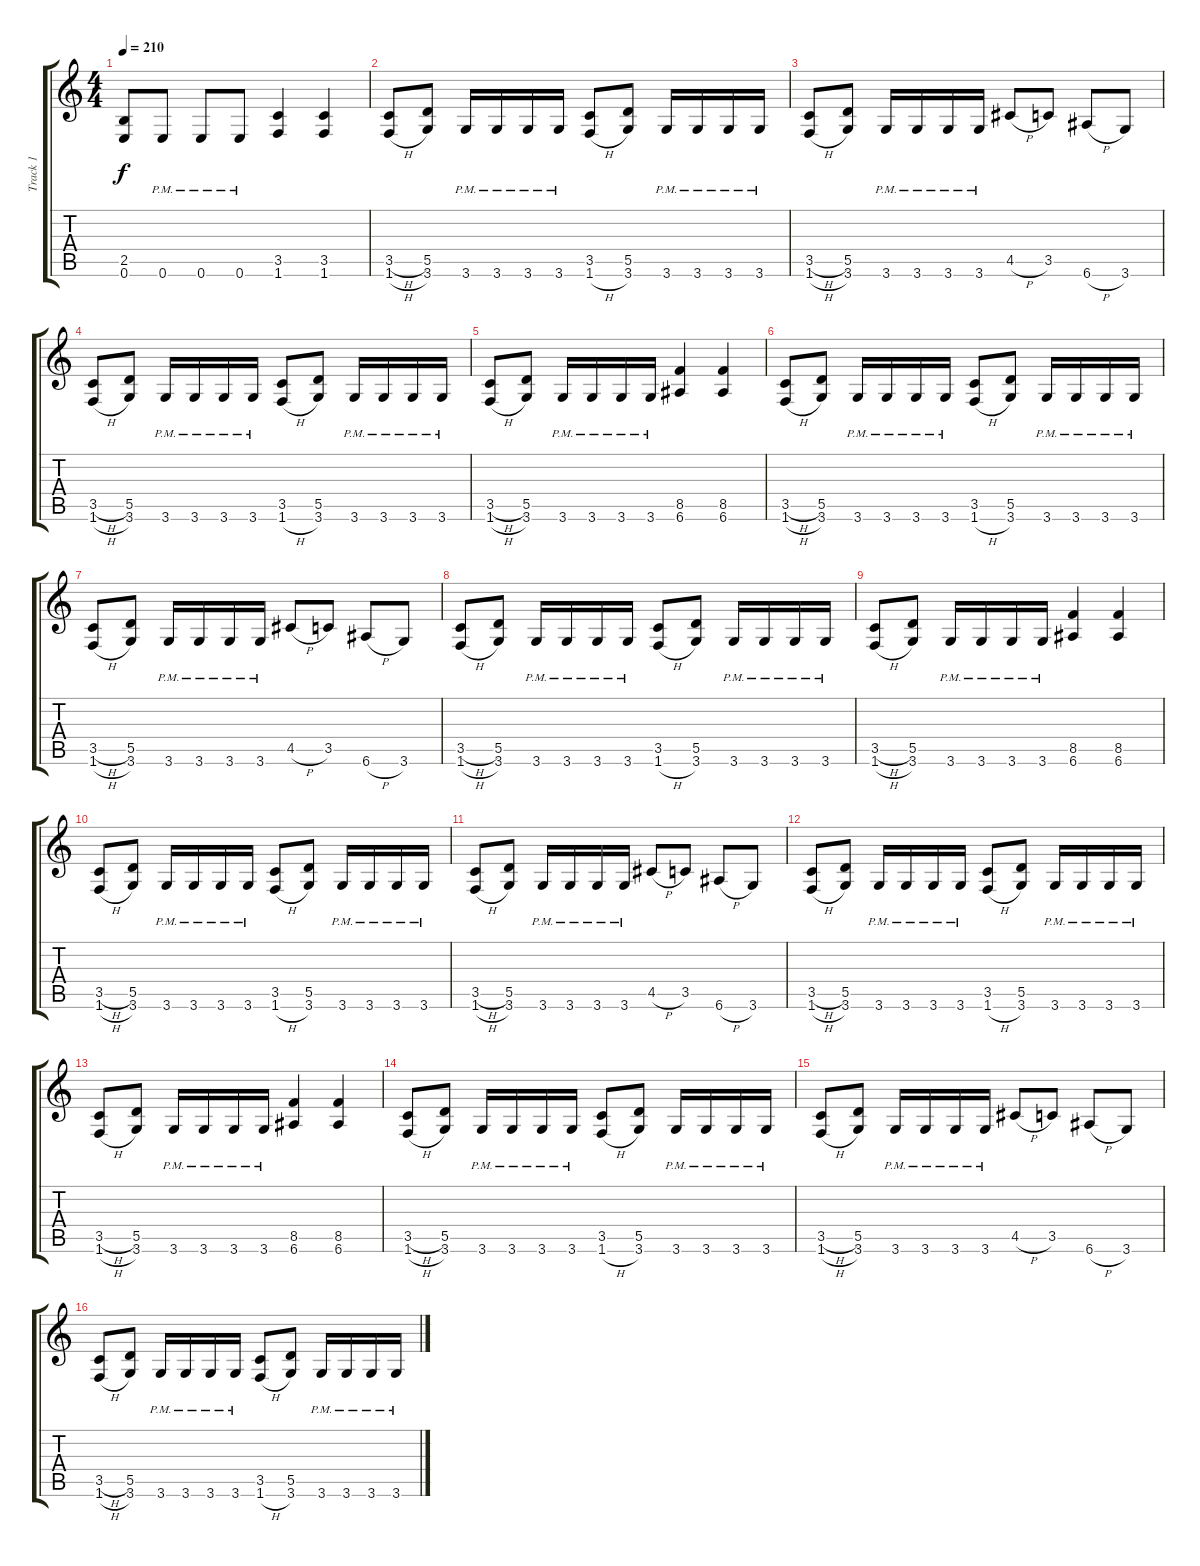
\track ("Track 1" "Track 1") {instrument distortionguitar}
\staff {score tabs}
\tuning (E4 B3 G3 D3 A2 E2) {hide}
\ts (4 4)
\tempo 210
\clef g2
\ks c
(2.5 0.6).8{dy f} 0.6{pm}.8 0.6{pm}.8 0.6{pm}.8 (3.5 1.6).4 (3.5 1.6).4 |
(3.5{h} 1.6{h}).8 (5.5 3.6).8 3.6{pm}.16 3.6{pm}.16 3.6{pm}.16 3.6{pm}.16 (3.5 1.6{h}).8 (5.5 3.6).8 3.6{pm}.16 3.6{pm}.16 3.6{pm}.16 3.6{pm}.16 |
(3.5{h} 1.6{h}).8 (5.5 3.6).8 3.6{pm}.16 3.6{pm}.16 3.6{pm}.16 3.6{pm}.16 4.5{h}.8 3.5.8 6.6{h}.8 3.6.8 |
(3.5{h} 1.6{h}).8 (5.5 3.6).8 3.6{pm}.16 3.6{pm}.16 3.6{pm}.16 3.6{pm}.16 (3.5 1.6{h}).8 (5.5 3.6).8 3.6{pm}.16 3.6{pm}.16 3.6{pm}.16 3.6{pm}.16 |
(3.5{h} 1.6{h}).8 (5.5 3.6).8 3.6{pm}.16 3.6{pm}.16 3.6{pm}.16 3.6{pm}.16 (8.5 6.6).4 (8.5 6.6).4 |
(3.5{h} 1.6{h}).8 (5.5 3.6).8 3.6{pm}.16 3.6{pm}.16 3.6{pm}.16 3.6{pm}.16 (3.5 1.6{h}).8 (5.5 3.6).8 3.6{pm}.16 3.6{pm}.16 3.6{pm}.16 3.6{pm}.16 |
(3.5{h} 1.6{h}).8 (5.5 3.6).8 3.6{pm}.16 3.6{pm}.16 3.6{pm}.16 3.6{pm}.16 4.5{h}.8 3.5.8 6.6{h}.8 3.6.8 |
(3.5{h} 1.6{h}).8 (5.5 3.6).8 3.6{pm}.16 3.6{pm}.16 3.6{pm}.16 3.6{pm}.16 (3.5 1.6{h}).8 (5.5 3.6).8 3.6{pm}.16 3.6{pm}.16 3.6{pm}.16 3.6{pm}.16 |
(3.5{h} 1.6{h}).8 (5.5 3.6).8 3.6{pm}.16 3.6{pm}.16 3.6{pm}.16 3.6{pm}.16 (8.5 6.6).4 (8.5 6.6).4 |
(3.5{h} 1.6{h}).8 (5.5 3.6).8 3.6{pm}.16 3.6{pm}.16 3.6{pm}.16 3.6{pm}.16 (3.5 1.6{h}).8 (5.5 3.6).8 3.6{pm}.16 3.6{pm}.16 3.6{pm}.16 3.6{pm}.16 |
(3.5{h} 1.6{h}).8 (5.5 3.6).8 3.6{pm}.16 3.6{pm}.16 3.6{pm}.16 3.6{pm}.16 4.5{h}.8 3.5.8 6.6{h}.8 3.6.8 |
(3.5{h} 1.6{h}).8 (5.5 3.6).8 3.6{pm}.16 3.6{pm}.16 3.6{pm}.16 3.6{pm}.16 (3.5 1.6{h}).8 (5.5 3.6).8 3.6{pm}.16 3.6{pm}.16 3.6{pm}.16 3.6{pm}.16 |
(3.5{h} 1.6{h}).8 (5.5 3.6).8 3.6{pm}.16 3.6{pm}.16 3.6{pm}.16 3.6{pm}.16 (8.5 6.6).4 (8.5 6.6).4 |
(3.5{h} 1.6{h}).8 (5.5 3.6).8 3.6{pm}.16 3.6{pm}.16 3.6{pm}.16 3.6{pm}.16 (3.5 1.6{h}).8 (5.5 3.6).8 3.6{pm}.16 3.6{pm}.16 3.6{pm}.16 3.6{pm}.16 |
(3.5{h} 1.6{h}).8 (5.5 3.6).8 3.6{pm}.16 3.6{pm}.16 3.6{pm}.16 3.6{pm}.16 4.5{h}.8 3.5.8 6.6{h}.8 3.6.8 |
(3.5{h} 1.6{h}).8 (5.5 3.6).8 3.6{pm}.16 3.6{pm}.16 3.6{pm}.16 3.6{pm}.16 (3.5 1.6{h}).8 (5.5 3.6).8 3.6{pm}.16 3.6{pm}.16 3.6{pm}.16 3.6{pm}.16
